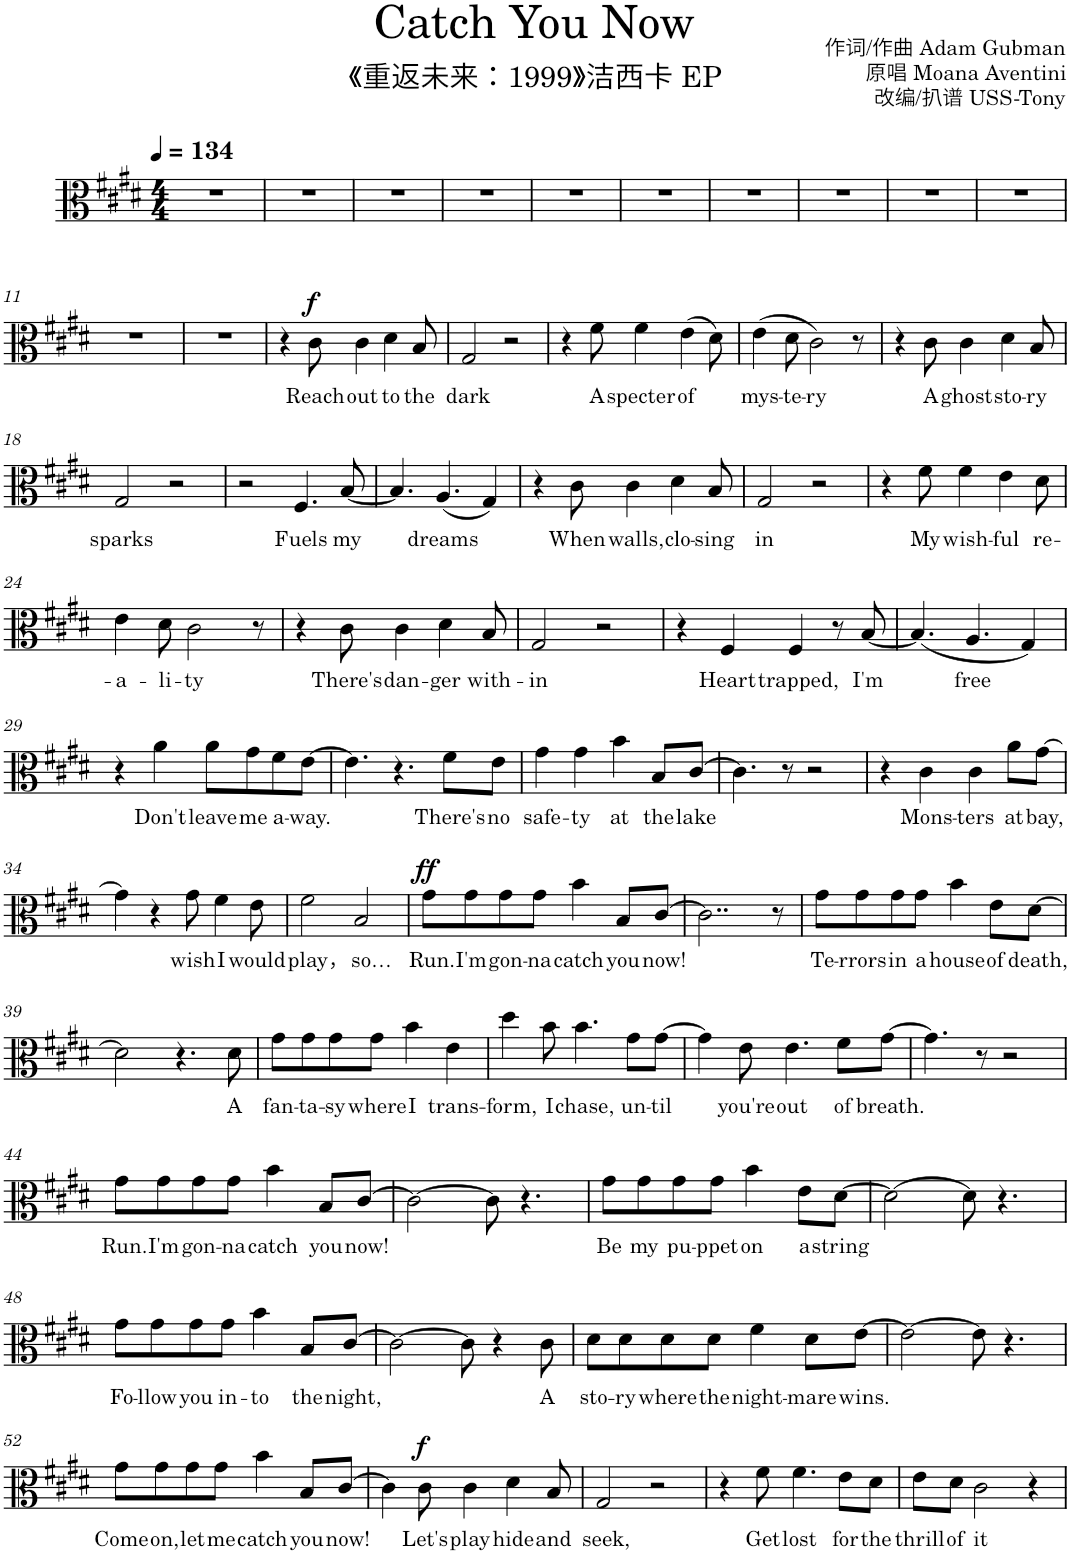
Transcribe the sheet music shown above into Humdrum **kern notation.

**kern	**text	**dynam
*part1	*part1	*part1
*staff1	*staff1	*staff1
*I"人声	*	*
*clefC3	*	*
*k[f#c#g#d#]	*	*
*M4/4	*	*
*MM134	*	*
=1	=1	=1
1r	.	.
=2	=2	=2
1r	.	.
=3	=3	=3
1r	.	.
=4	=4	=4
1r	.	.
=5	=5	=5
1r	.	.
=6	=6	=6
1r	.	.
=7	=7	=7
1r	.	.
=8	=8	=8
1r	.	.
=9	=9	=9
1r	.	.
=10	=10	=10
1r	.	.
!!LO:LB:g=z
=11	=11	=11
1r	.	.
=12	=12	=12
1r	.	.
=13	=13	=13
4r	.	.
!	!LO:LY:b	!LO:DY:a
8c#\	Reach	f
!	!LO:LY:b	!
4c#\	out	.
!	!LO:LY:b	!
4d#\	to	.
!	!LO:LY:b	!
8B/	the	.
=14	=14	=14
!	!LO:LY:b	!
2G#/	dark	.
2r	.	.
=15	=15	=15
4r	.	.
!	!LO:LY:b	!
8f#\	A	.
!	!LO:LY:b	!
4f#\	specter	.
!	!LO:LY:b	!
(4e\	of	.
8d#\)	.	.
=16	=16	=16
!	!LO:LY:b	!
(4e\	mys-	.
!	!LO:LY:b	!
8d#\	-te-	.
!	!LO:LY:b	!
2c#\)	-ry	.
8r	.	.
=17	=17	=17
4r	.	.
!	!LO:LY:b	!
8c#\	A	.
!	!LO:LY:b	!
4c#\	ghost	.
!	!LO:LY:b	!
4d#\	sto-	.
!	!LO:LY:b	!
8B/	-ry	.
!!LO:LB:g=z
=18	=18	=18
!	!LO:LY:b	!
2G#/	sparks	.
2r	.	.
=19	=19	=19
2r	.	.
!	!LO:LY:b	!
4.F#/	Fuels	.
!	!LO:LY:b	!
[8B/	my	.
=20	=20	=20
4.B/]	.	.
!	!LO:LY:b	!
(4.A/	dreams	.
4G#/)	.	.
=21	=21	=21
4r	.	.
!	!LO:LY:b	!
8c#\	When	.
!	!LO:LY:b	!
4c#\	walls,	.
!	!LO:LY:b	!
4d#\	clo-	.
!	!LO:LY:b	!
8B/	-sing	.
=22	=22	=22
!	!LO:LY:b	!
2G#/	in	.
2r	.	.
=23	=23	=23
4r	.	.
!	!LO:LY:b	!
8f#\	My	.
!	!LO:LY:b	!
4f#\	wish-	.
!	!LO:LY:b	!
4e\	-ful	.
!	!LO:LY:b	!
8d#\	re-	.
!!LO:LB:g=z
=24	=24	=24
!	!LO:LY:b	!
4e\	-a-	.
!	!LO:LY:b	!
8d#\	-li-	.
!	!LO:LY:b	!
2c#\	-ty	.
8r	.	.
=25	=25	=25
4r	.	.
!	!LO:LY:b	!
8c#\	There's	.
!	!LO:LY:b	!
4c#\	dan-	.
!	!LO:LY:b	!
4d#\	-ger	.
!	!LO:LY:b	!
8B/	with-	.
=26	=26	=26
!	!LO:LY:b	!
2G#/	-in	.
2r	.	.
=27	=27	=27
4r	.	.
!	!LO:LY:b	!
4F#/	Heart	.
!	!LO:LY:b	!
4F#/	trapped,	.
8r	.	.
!	!LO:LY:b	!
[8B/	I'm	.
=28	=28	=28
(4.B/]	.	.
!	!LO:LY:b	!
4.A/	free	.
4G#/)	.	.
!!LO:LB:g=z
=29	=29	=29
4r	.	.
!	!LO:LY:b	!
4a\	Don't	.
!	!LO:LY:b	!
8a\L	leave	.
!	!LO:LY:b	!
8g#\	me	.
!	!LO:LY:b	!
8f#\	a-	.
!	!LO:LY:b	!
[8e\J	-way.	.
=30	=30	=30
4.e\]	.	.
4.r	.	.
!	!LO:LY:b	!
8f#\L	There's	.
!	!LO:LY:b	!
8e\J	no	.
=31	=31	=31
!	!LO:LY:b	!
4g#\	safe-	.
!	!LO:LY:b	!
4g#\	-ty	.
!	!LO:LY:b	!
4b\	at	.
!	!LO:LY:b	!
8B/L	the	.
!	!LO:LY:b	!
[8c#/J	lake	.
=32	=32	=32
4.c#\]	.	.
8r	.	.
2r	.	.
=33	=33	=33
4r	.	.
!	!LO:LY:b	!
4c#\	Mons-	.
!	!LO:LY:b	!
4c#\	-ters	.
!	!LO:LY:b	!
8a\L	at	.
!	!LO:LY:b	!
[8g#\J	bay,	.
!!LO:LB:g=z
=34	=34	=34
4g#\]	.	.
4r	.	.
!	!LO:LY:b	!
8g#\	wish	.
!	!LO:LY:b	!
4f#\	I	.
!	!LO:LY:b	!
8e\	would	.
=35	=35	=35
!	!LO:LY:b	!
2f#\	play，	.
!	!LO:LY:b	!
2B/	so…	.
=36	=36	=36
!	!LO:LY:b	!LO:DY:a
8g#\L	Run.	ff
!	!LO:LY:b	!
8g#\	I'm	.
!	!LO:LY:b	!
8g#\	gon-	.
!	!LO:LY:b	!
8g#\J	-na	.
!	!LO:LY:b	!
4b\	catch	.
!	!LO:LY:b	!
8B/L	you	.
!	!LO:LY:b	!
[8c#/J	now!	.
=37	=37	=37
2..c#\]	.	.
8r	.	.
=38	=38	=38
!	!LO:LY:b	!
8g#\L	Te-	.
!	!LO:LY:b	!
8g#\	-rrors	.
!	!LO:LY:b	!
8g#\	in	.
!	!LO:LY:b	!
8g#\J	a	.
!	!LO:LY:b	!
4b\	house	.
!	!LO:LY:b	!
8e\L	of	.
!	!LO:LY:b	!
[8d#\J	death,	.
!!LO:LB:g=z
=39	=39	=39
2d#\]	.	.
4.r	.	.
!	!LO:LY:b	!
8d#\	A	.
=40	=40	=40
!	!LO:LY:b	!
8g#\L	fan-	.
!	!LO:LY:b	!
8g#\	-ta-	.
!	!LO:LY:b	!
8g#\	-sy	.
!	!LO:LY:b	!
8g#\J	where	.
!	!LO:LY:b	!
4b\	I	.
!	!LO:LY:b	!
4e\	trans-	.
=41	=41	=41
!	!LO:LY:b	!
4dd#\	-form,	.
!	!LO:LY:b	!
8b\	I	.
!	!LO:LY:b	!
4.b\	chase,	.
!	!LO:LY:b	!
8g#\L	un-	.
!	!LO:LY:b	!
[8g#\J	-til	.
=42	=42	=42
4g#\]	.	.
!	!LO:LY:b	!
8e\	you're	.
!	!LO:LY:b	!
4.e\	out	.
!	!LO:LY:b	!
8f#\L	of	.
!	!LO:LY:b	!
[8g#\J	breath.	.
=43	=43	=43
4.g#\]	.	.
8r	.	.
2r	.	.
!!LO:LB:g=z
=44	=44	=44
!	!LO:LY:b	!
8g#\L	Run.	.
!	!LO:LY:b	!
8g#\	I'm	.
!	!LO:LY:b	!
8g#\	gon-	.
!	!LO:LY:b	!
8g#\J	-na	.
!	!LO:LY:b	!
4b\	catch	.
!	!LO:LY:b	!
8B/L	you	.
!	!LO:LY:b	!
[8c#/J	now!	.
=45	=45	=45
2c#\_	.	.
8c#\]	.	.
4.r	.	.
=46	=46	=46
!	!LO:LY:b	!
8g#\L	Be	.
!	!LO:LY:b	!
8g#\	my	.
!	!LO:LY:b	!
8g#\	pu-	.
!	!LO:LY:b	!
8g#\J	-ppet	.
!	!LO:LY:b	!
4b\	on	.
!	!LO:LY:b	!
8e\L	a	.
!	!LO:LY:b	!
[8d#\J	string	.
=47	=47	=47
2d#\_	.	.
8d#\]	.	.
4.r	.	.
!!LO:LB:g=z
=48	=48	=48
!	!LO:LY:b	!
8g#\L	Fo-	.
!	!LO:LY:b	!
8g#\	-llow	.
!	!LO:LY:b	!
8g#\	you	.
!	!LO:LY:b	!
8g#\J	in-	.
!	!LO:LY:b	!
4b\	-to	.
!	!LO:LY:b	!
8B/L	the	.
!	!LO:LY:b	!
[8c#/J	night,	.
=49	=49	=49
2c#\_	.	.
8c#\]	.	.
4r	.	.
!	!LO:LY:b	!
8c#\	A	.
=50	=50	=50
!	!LO:LY:b	!
8d#\L	sto-	.
!	!LO:LY:b	!
8d#\	-ry	.
!	!LO:LY:b	!
8d#\	where	.
!	!LO:LY:b	!
8d#\J	the	.
!	!LO:LY:b	!
4f#\	night-	.
!	!LO:LY:b	!
8d#\L	-mare	.
!	!LO:LY:b	!
[8e\J	wins.	.
=51	=51	=51
2e\_	.	.
8e\]	.	.
4.r	.	.
!!LO:LB:g=z
=52	=52	=52
!	!LO:LY:b	!
8g#\L	Come	.
!	!LO:LY:b	!
8g#\	on,	.
!	!LO:LY:b	!
8g#\	let	.
!	!LO:LY:b	!
8g#\J	me	.
!	!LO:LY:b	!
4b\	catch	.
!	!LO:LY:b	!
8B/L	you	.
!	!LO:LY:b	!
[8c#/J	now!	.
=53	=53	=53
4c#\]	.	.
!	!LO:LY:b	!LO:DY:a
8c#\	Let's	f
!	!LO:LY:b	!
4c#\	play	.
!	!LO:LY:b	!
4d#\	hide	.
!	!LO:LY:b	!
8B/	and	.
=54	=54	=54
!	!LO:LY:b	!
2G#/	seek,	.
2r	.	.
=55	=55	=55
4r	.	.
!	!LO:LY:b	!
8f#\	Get	.
!	!LO:LY:b	!
4.f#\	lost	.
!	!LO:LY:b	!
8e\L	for	.
!	!LO:LY:b	!
8d#\J	the	.
=56	=56	=56
!	!LO:LY:b	!
8e\L	thrill	.
!	!LO:LY:b	!
8d#\J	of	.
!	!LO:LY:b	!
2c#\	it	.
4r	.	.
=	=	=
*-	*-	*-
